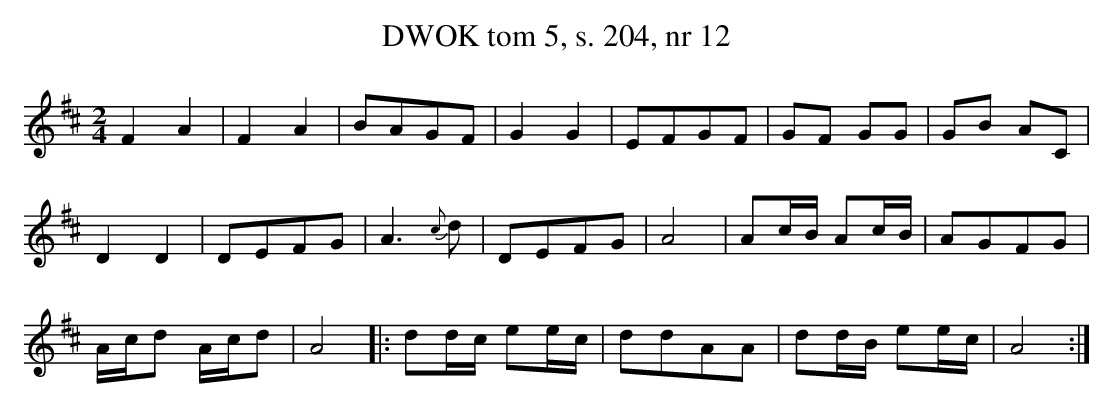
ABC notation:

X:1
T: DWOK tom 5, s. 204, nr 12
L: 1/16
M: 2/4
K: D
F4A4|F4A4 |B2A2G2F2|G4G4| E2F2G2F2|G2F2 G2G2|G2B2 A2C2|
D4D4|D2E2F2G2|A6{c}d2|D2E2F2G2|A8|A2cB A2cB| A2G2F2G2|
Acd2 Acd2|A8|: d2dc e2ec|d2d2A2A2|d2dB e2ec|A8:|
